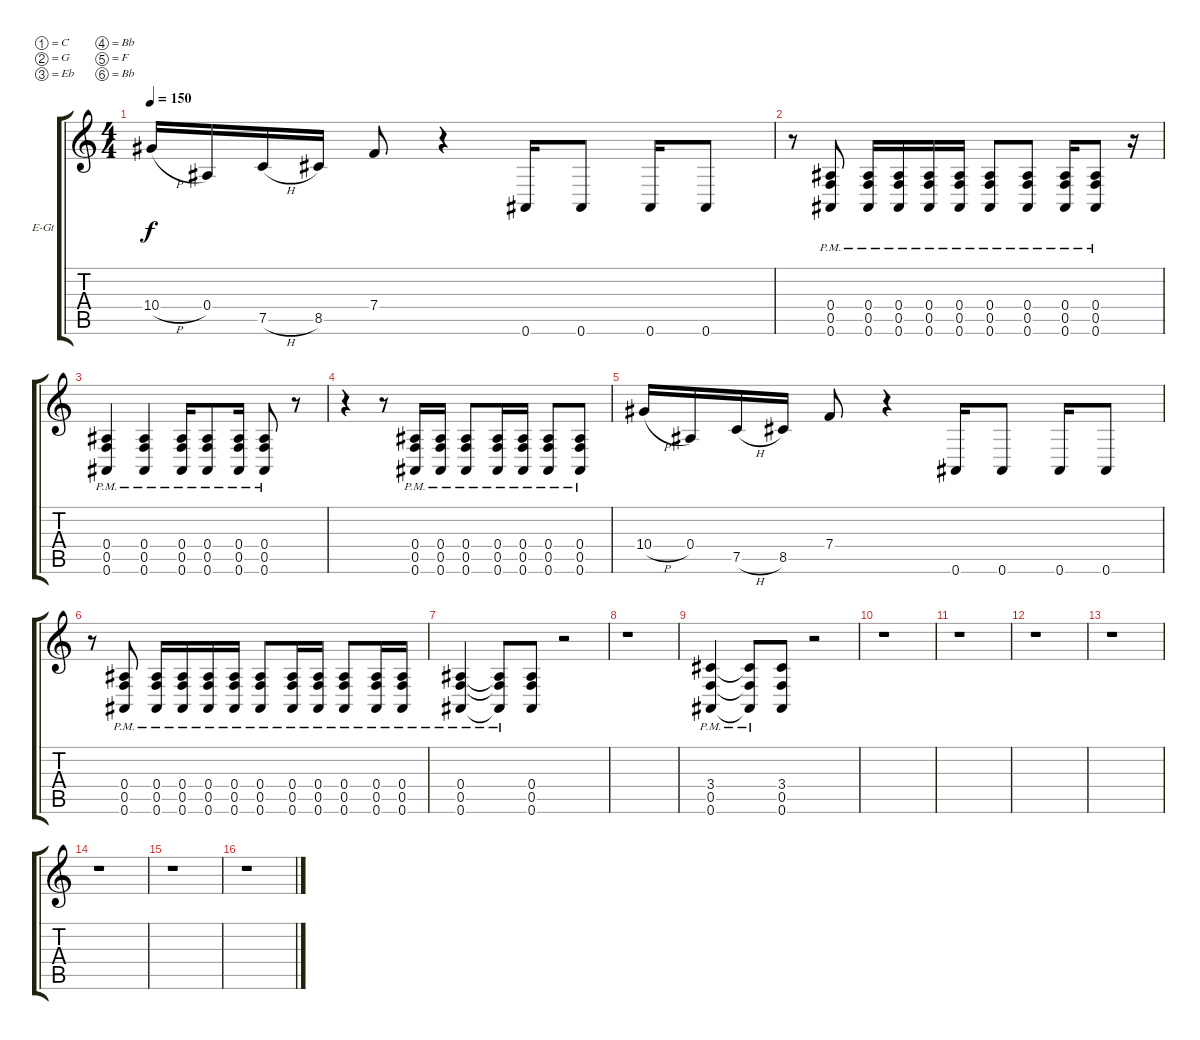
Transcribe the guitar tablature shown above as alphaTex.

\bracketExtendMode groupsimilarinstruments
\firstSystemTrackNameOrientation horizontal
\otherSystemsTrackNameOrientation horizontal
\track ("Drew" "E-Gt") {instrument distortionguitar}
\staff {score tabs}
\tuning (C4 G3 Eb3 Bb2 F2 Bb1)
\ts (4 4)
\tempo 150
\clef g2
\ks c
10.4{h}.16{dy f} 0.4.16 7.5{h}.16 8.5.16 7.4.8 r.4 0.6.16 0.6.8 0.6.16 0.6.8 |
r.8 (0.4{pm} 0.5{pm} 0.6{pm}).8 (0.4{pm} 0.5{pm} 0.6{pm}).16 (0.4{pm} 0.5{pm} 0.6{pm}).16 (0.4{pm} 0.5{pm} 0.6{pm}).16 (0.4{pm} 0.5{pm} 0.6{pm}).16 (0.4{pm} 0.5{pm} 0.6{pm}).8 (0.4{pm} 0.5{pm} 0.6{pm}).8 (0.4{pm} 0.5{pm} 0.6{pm}).16 (0.4{pm} 0.5{pm} 0.6{pm}).8 r.16 |
(0.4{pm} 0.5{pm} 0.6{pm}).4 (0.4{pm} 0.5{pm} 0.6{pm}).4 (0.4{pm} 0.5{pm} 0.6{pm}).16 (0.4{pm} 0.5{pm} 0.6{pm}).8 (0.4{pm} 0.5{pm} 0.6{pm}).16 (0.4{pm} 0.5{pm} 0.6{pm}).8 r.8 |
r.4 r.8 (0.4{pm} 0.5 0.6).16 (0.4{pm} 0.5 0.6).16 (0.4{pm} 0.5 0.6).8 (0.4{pm} 0.5 0.6).16 (0.4{pm} 0.5 0.6).16 (0.4{pm} 0.5 0.6).8 (0.4{pm} 0.5 0.6).8 |
10.4{h}.16 0.4.16 7.5{h}.16 8.5.16 7.4.8 r.4 0.6.16 0.6.8 0.6.16 0.6.8 |
r.8 (0.4{pm} 0.5{pm} 0.6{pm}).8 (0.4{pm} 0.5{pm} 0.6{pm}).16 (0.4{pm} 0.5{pm} 0.6{pm}).16 (0.4{pm} 0.5{pm} 0.6{pm}).16 (0.4{pm} 0.5{pm} 0.6{pm}).16 (0.4{pm} 0.5{pm} 0.6{pm}).8 (0.4{pm} 0.5{pm} 0.6{pm}).16 (0.4{pm} 0.5{pm} 0.6{pm}).16 (0.4{pm} 0.5{pm} 0.6{pm}).8 (0.4 0.5 0.6{pm}).16 (0.4{pm} 0.5{pm} 0.6{pm}).16 |
(0.4{pm} 0.5{pm} 0.6{pm}).4 (0.4{pm t} 0.5{pm t} 0.6{pm t}).8 (0.4 0.5 0.6).8 r.2 |
r.1 |
(3.4{pm} 0.5{pm} 0.6{pm}).4 (3.4{pm t} 0.5{pm t} 0.6{pm t}).8 (3.4 0.5 0.6).8 r.2 |
r.1 |
r.1 |
r.1 |
r.1 |
r.1 |
r.1 |
r.1
